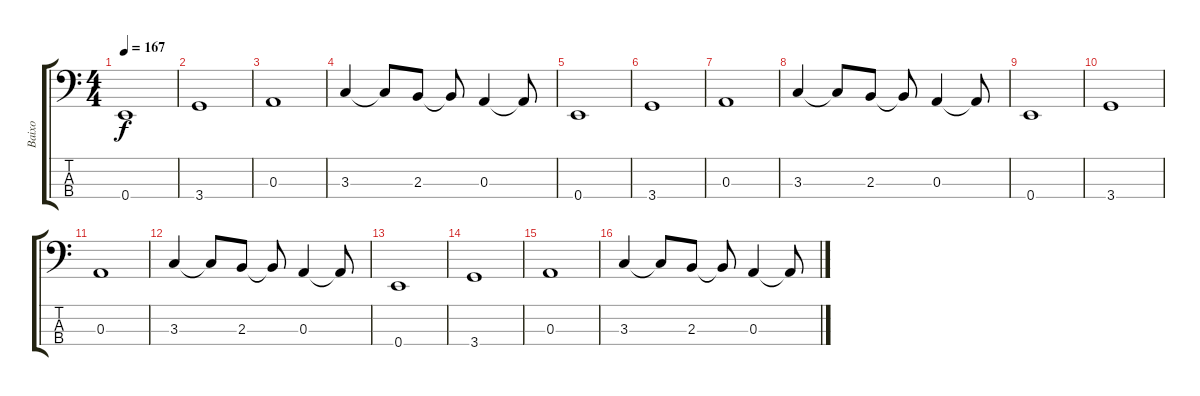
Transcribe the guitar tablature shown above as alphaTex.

\track ("Baixo" "Baixo") {instrument electricbassfinger}
\staff {score tabs}
\tuning (G2 D2 A1 E1) {hide}
\ts (4 4)
\tempo 167
\clef f4
\ks c
0.4.1{dy f} |
3.4.1 |
0.3.1 |
3.3.4 3.3{t}.8 2.3.8 2.3{t}.8 0.3.4 0.3{t}.8 |
0.4.1 |
3.4.1 |
0.3.1 |
3.3.4 3.3{t}.8 2.3.8 2.3{t}.8 0.3.4 0.3{t}.8 |
0.4.1 |
3.4.1 |
0.3.1 |
3.3.4 3.3{t}.8 2.3.8 2.3{t}.8 0.3.4 0.3{t}.8 |
0.4.1 |
3.4.1 |
0.3.1 |
3.3.4 3.3{t}.8 2.3.8 2.3{t}.8 0.3.4 0.3{t}.8
